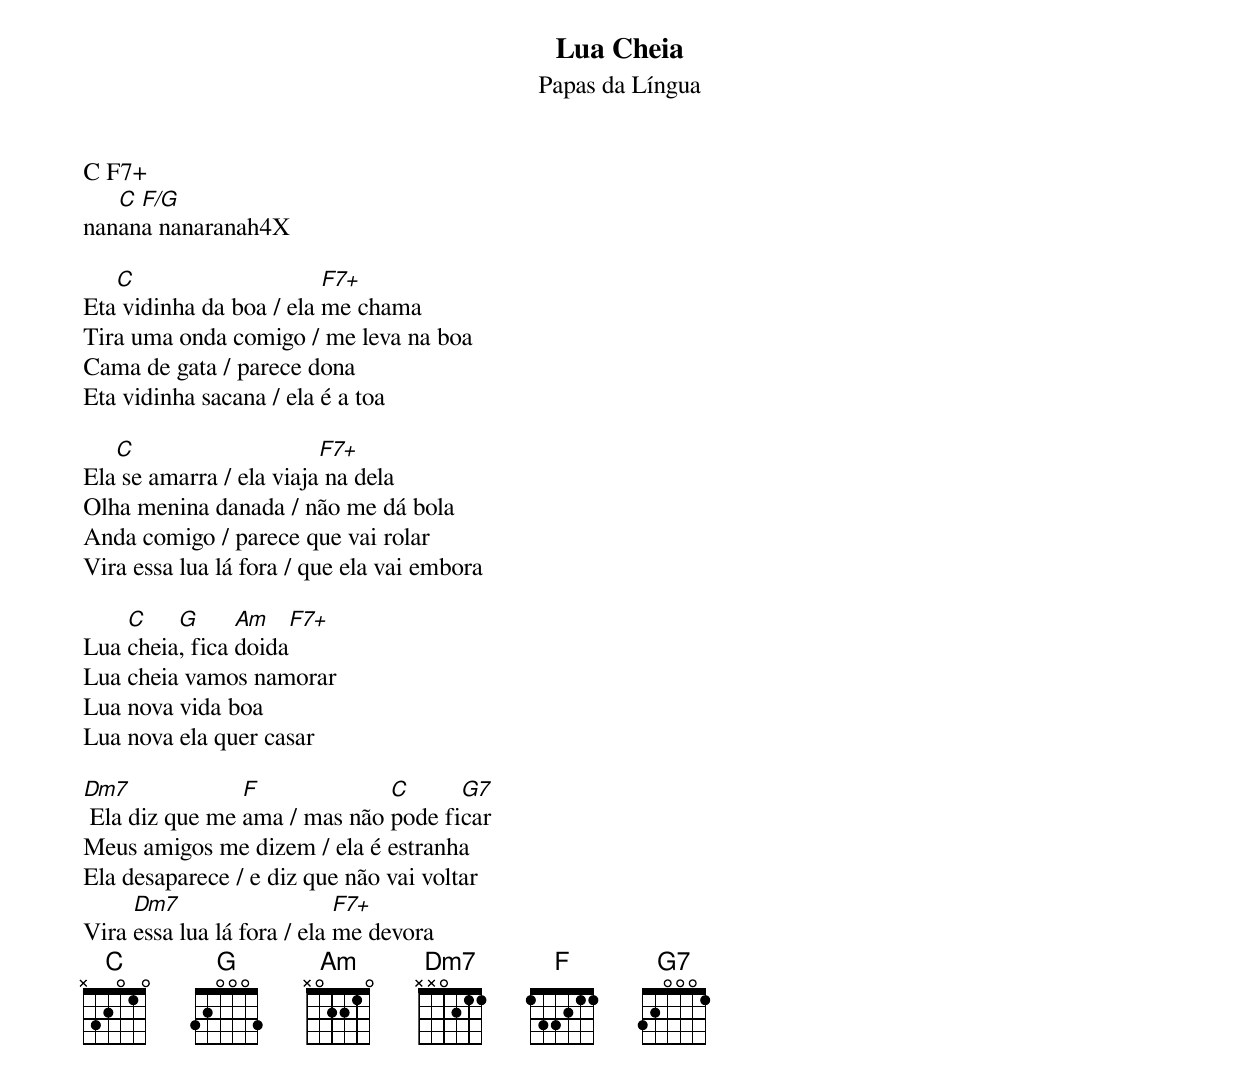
Lua Cheia
Papas da Língua

C F7+
   C F/G
nanana nanaranah4X

   C                     F7+
Eta vidinha da boa / ela me chama
Tira uma onda comigo / me leva na boa
Cama de gata / parece dona
Eta vidinha sacana / ela é a toa

   C                     F7+
Ela se amarra / ela viaja na dela
Olha menina danada / não me dá bola
Anda comigo / parece que vai rolar
Vira essa lua lá fora / que ela vai embora

    C    G      Am   F7+
Lua cheia, fica doida
Lua cheia vamos namorar
Lua nova vida boa
Lua nova ela quer casar

Dm7             F             C      G7
 Ela diz que me ama / mas não pode ficar
Meus amigos me dizem / ela é estranha
Ela desaparece / e diz que não vai voltar
     Dm7                    F7+
Vira essa lua lá fora / ela me devora
